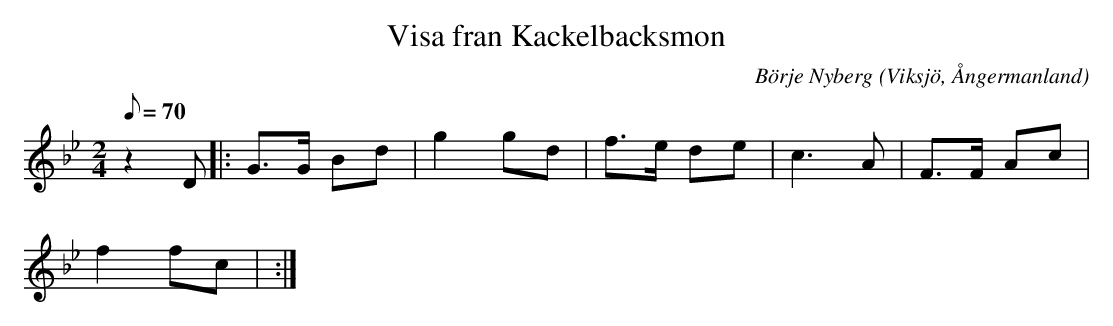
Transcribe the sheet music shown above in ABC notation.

X:1
T:Visa fran Kackelbacksmon
C:Börje Nyberg
O:Viksjö, Ångermanland
M:2/4
L:1/8
Q:70
K:Gm
z2 D|: G>G Bd | g2 gd | f>e de | c2>A2 | F>F Ac |
f2 fc | :|
